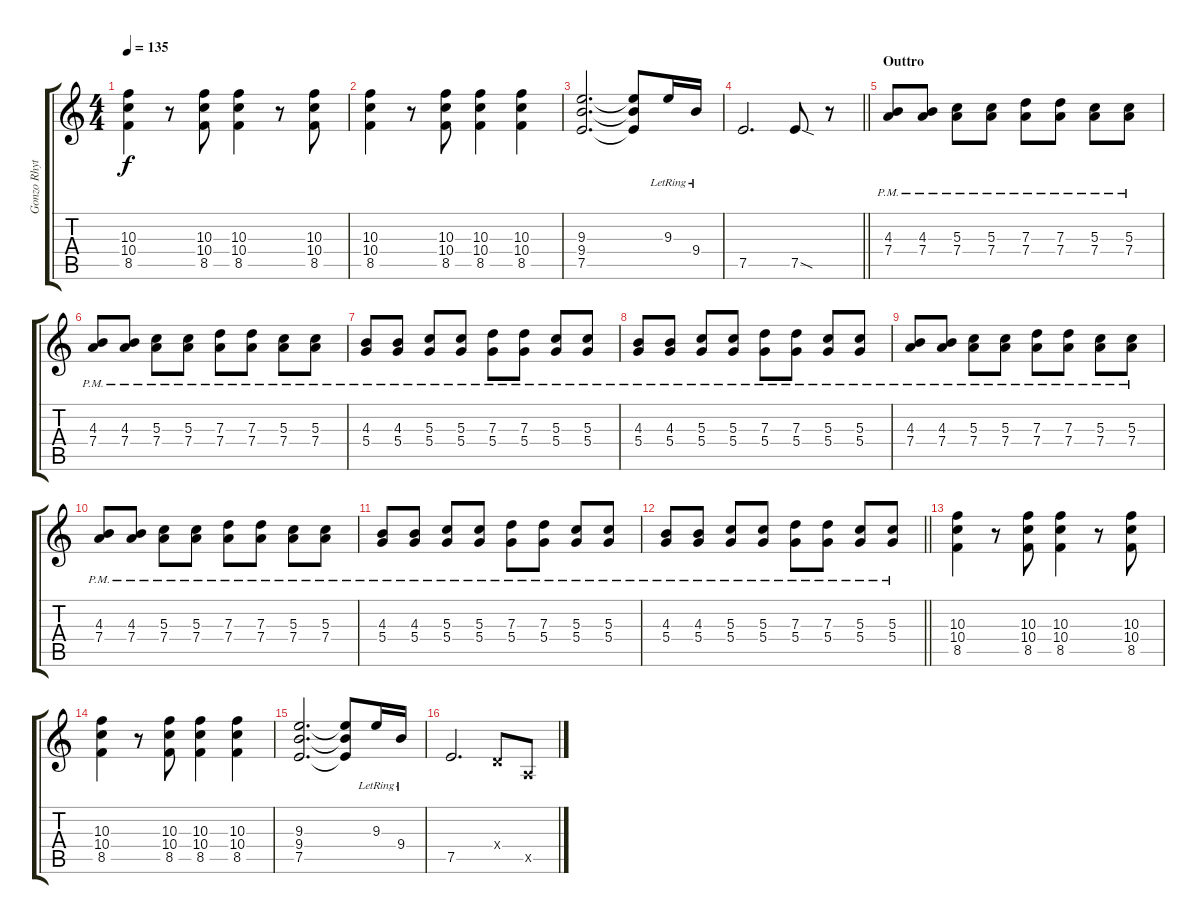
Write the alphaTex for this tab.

\track ("Gonzo Rhythm" "Gonzo Rhyt") {instrument distortionguitar}
\staff {score tabs}
\tuning (E4 B3 G3 D3 A2 E2) {hide}
\ts (4 4)
\tempo 135
\clef g2
\ks c
(10.3 10.4 8.5).4{dy f} r.8 (10.3 10.4 8.5).8 (10.3 10.4 8.5).4 r.8 (10.3 10.4 8.5).8 |
(10.3 10.4 8.5).4 r.8 (10.3 10.4 8.5).8 (10.3 10.4 8.5).4 (10.3 10.4 8.5).4 |
(9.3 9.4 7.5).2{d} (9.3{t} 9.4{t} 7.5{t}).8 9.3{lr}.16 9.4{lr}.16 |
\barLineRight lightlight
7.5.2{d} 7.5{sod}.8 r.8 |
\section ("" "Outtro")
(4.3{pm} 7.4{pm}).8 (4.3{pm} 7.4{pm}).8 (5.3{pm} 7.4{pm}).8 (5.3{pm} 7.4{pm}).8 (7.3{pm} 7.4{pm}).8 (7.3{pm} 7.4{pm}).8 (5.3{pm} 7.4{pm}).8 (5.3{pm} 7.4{pm}).8 |
(4.3{pm} 7.4{pm}).8 (4.3{pm} 7.4{pm}).8 (5.3{pm} 7.4{pm}).8 (5.3{pm} 7.4{pm}).8 (7.3{pm} 7.4{pm}).8 (7.3{pm} 7.4{pm}).8 (5.3{pm} 7.4{pm}).8 (5.3{pm} 7.4{pm}).8 |
(4.3{pm} 5.4{pm}).8 (4.3{pm} 5.4{pm}).8 (5.3{pm} 5.4{pm}).8 (5.3{pm} 5.4{pm}).8 (7.3{pm} 5.4{pm}).8 (7.3{pm} 5.4{pm}).8 (5.3{pm} 5.4{pm}).8 (5.3{pm} 5.4{pm}).8 |
(4.3{pm} 5.4{pm}).8 (4.3{pm} 5.4{pm}).8 (5.3{pm} 5.4{pm}).8 (5.3{pm} 5.4{pm}).8 (7.3{pm} 5.4{pm}).8 (7.3{pm} 5.4{pm}).8 (5.3{pm} 5.4{pm}).8 (5.3{pm} 5.4{pm}).8 |
(4.3{pm} 7.4{pm}).8 (4.3{pm} 7.4{pm}).8 (5.3{pm} 7.4{pm}).8 (5.3{pm} 7.4{pm}).8 (7.3{pm} 7.4{pm}).8 (7.3{pm} 7.4{pm}).8 (5.3{pm} 7.4{pm}).8 (5.3{pm} 7.4{pm}).8 |
(4.3{pm} 7.4{pm}).8 (4.3{pm} 7.4{pm}).8 (5.3{pm} 7.4{pm}).8 (5.3{pm} 7.4{pm}).8 (7.3{pm} 7.4{pm}).8 (7.3{pm} 7.4{pm}).8 (5.3{pm} 7.4{pm}).8 (5.3{pm} 7.4{pm}).8 |
(4.3{pm} 5.4{pm}).8 (4.3{pm} 5.4{pm}).8 (5.3{pm} 5.4{pm}).8 (5.3{pm} 5.4{pm}).8 (7.3{pm} 5.4{pm}).8 (7.3{pm} 5.4{pm}).8 (5.3{pm} 5.4{pm}).8 (5.3{pm} 5.4{pm}).8 |
\barLineRight lightlight
(4.3{pm} 5.4{pm}).8 (4.3{pm} 5.4{pm}).8 (5.3{pm} 5.4{pm}).8 (5.3{pm} 5.4{pm}).8 (7.3{pm} 5.4{pm}).8 (7.3{pm} 5.4{pm}).8 (5.3{pm} 5.4{pm}).8 (5.3{pm} 5.4{pm}).8 |
(10.3 10.4 8.5).4 r.8 (10.3 10.4 8.5).8 (10.3 10.4 8.5).4 r.8 (10.3 10.4 8.5).8 |
(10.3 10.4 8.5).4 r.8 (10.3 10.4 8.5).8 (10.3 10.4 8.5).4 (10.3 10.4 8.5).4 |
(9.3 9.4 7.5).2{d} (9.3{t} 9.4{t} 7.5{t}).8 9.3{lr}.16 9.4{lr}.16 |
7.5.2{d} 0.4{x}.8 0.5{x}.8
